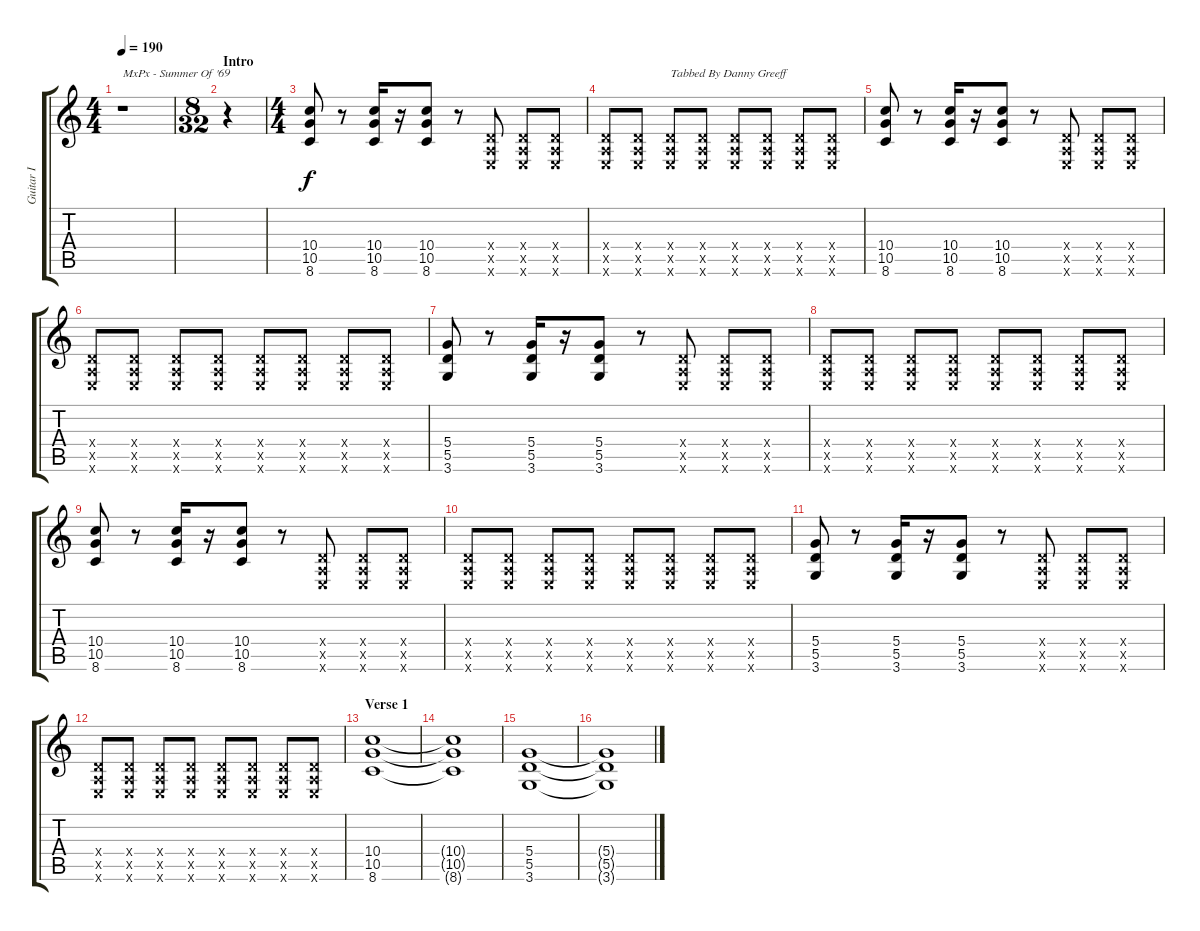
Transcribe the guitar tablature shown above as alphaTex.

\track ("Guitar I" "Guitar I") {instrument distortionguitar}
\staff {score tabs}
\tuning (E4 B3 G3 D3 A2 E2) {hide}
\ts (4 4)
\tempo 190
\clef g2
\ks c
r.1{txt "MxPx - Summer Of '69" dy f instrument distortionguitar} |
\ts (8 32)
\section ("" "Intro")
r.4 |
\ts (4 4)
(10.4 10.5 8.6).8 r.8 (10.4 10.5 8.6).16 r.16 (10.4 10.5 8.6).8 r.8 (0.4{x} 0.5{x} 0.6{x}).8 (0.4{x} 0.5{x} 0.6{x}).8 (0.4{x} 0.5{x} 0.6{x}).8 |
(0.4{x} 0.5{x} 0.6{x}).8 (0.4{x} 0.5{x} 0.6{x}).8 (0.4{x} 0.5{x} 0.6{x}).8{txt "Tabbed By Danny Greeff"} (0.4{x} 0.5{x} 0.6{x}).8 (0.4{x} 0.5{x} 0.6{x}).8 (0.4{x} 0.5{x} 0.6{x}).8 (0.4{x} 0.5{x} 0.6{x}).8 (0.4{x} 0.5{x} 0.6{x}).8 |
(10.4 10.5 8.6).8 r.8 (10.4 10.5 8.6).16 r.16 (10.4 10.5 8.6).8 r.8 (0.4{x} 0.5{x} 0.6{x}).8 (0.4{x} 0.5{x} 0.6{x}).8 (0.4{x} 0.5{x} 0.6{x}).8 |
(0.4{x} 0.5{x} 0.6{x}).8 (0.4{x} 0.5{x} 0.6{x}).8 (0.4{x} 0.5{x} 0.6{x}).8 (0.4{x} 0.5{x} 0.6{x}).8 (0.4{x} 0.5{x} 0.6{x}).8 (0.4{x} 0.5{x} 0.6{x}).8 (0.4{x} 0.5{x} 0.6{x}).8 (0.4{x} 0.5{x} 0.6{x}).8 |
(5.4 5.5 3.6).8 r.8 (5.4 5.5 3.6).16 r.16 (5.4 5.5 3.6).8 r.8 (0.4{x} 0.5{x} 0.6{x}).8 (0.4{x} 0.5{x} 0.6{x}).8 (0.4{x} 0.5{x} 0.6{x}).8 |
(0.4{x} 0.5{x} 0.6{x}).8 (0.4{x} 0.5{x} 0.6{x}).8 (0.4{x} 0.5{x} 0.6{x}).8 (0.4{x} 0.5{x} 0.6{x}).8 (0.4{x} 0.5{x} 0.6{x}).8 (0.4{x} 0.5{x} 0.6{x}).8 (0.4{x} 0.5{x} 0.6{x}).8 (0.4{x} 0.5{x} 0.6{x}).8 |
(10.4 10.5 8.6).8 r.8 (10.4 10.5 8.6).16 r.16 (10.4 10.5 8.6).8 r.8 (0.4{x} 0.5{x} 0.6{x}).8 (0.4{x} 0.5{x} 0.6{x}).8 (0.4{x} 0.5{x} 0.6{x}).8 |
(0.4{x} 0.5{x} 0.6{x}).8 (0.4{x} 0.5{x} 0.6{x}).8 (0.4{x} 0.5{x} 0.6{x}).8 (0.4{x} 0.5{x} 0.6{x}).8 (0.4{x} 0.5{x} 0.6{x}).8 (0.4{x} 0.5{x} 0.6{x}).8 (0.4{x} 0.5{x} 0.6{x}).8 (0.4{x} 0.5{x} 0.6{x}).8 |
(5.4 5.5 3.6).8 r.8 (5.4 5.5 3.6).16 r.16 (5.4 5.5 3.6).8 r.8 (0.4{x} 0.5{x} 0.6{x}).8 (0.4{x} 0.5{x} 0.6{x}).8 (0.4{x} 0.5{x} 0.6{x}).8 |
(0.4{x} 0.5{x} 0.6{x}).8 (0.4{x} 0.5{x} 0.6{x}).8 (0.4{x} 0.5{x} 0.6{x}).8 (0.4{x} 0.5{x} 0.6{x}).8 (0.4{x} 0.5{x} 0.6{x}).8 (0.4{x} 0.5{x} 0.6{x}).8 (0.4{x} 0.5{x} 0.6{x}).8 (0.4{x} 0.5{x} 0.6{x}).8 |
\section ("" "Verse 1")
(10.4 10.5 8.6).1 |
(10.4{t} 10.5{t} 8.6{t}).1 |
(5.4 5.5 3.6).1 |
(5.4{t} 5.5{t} 3.6{t}).1
